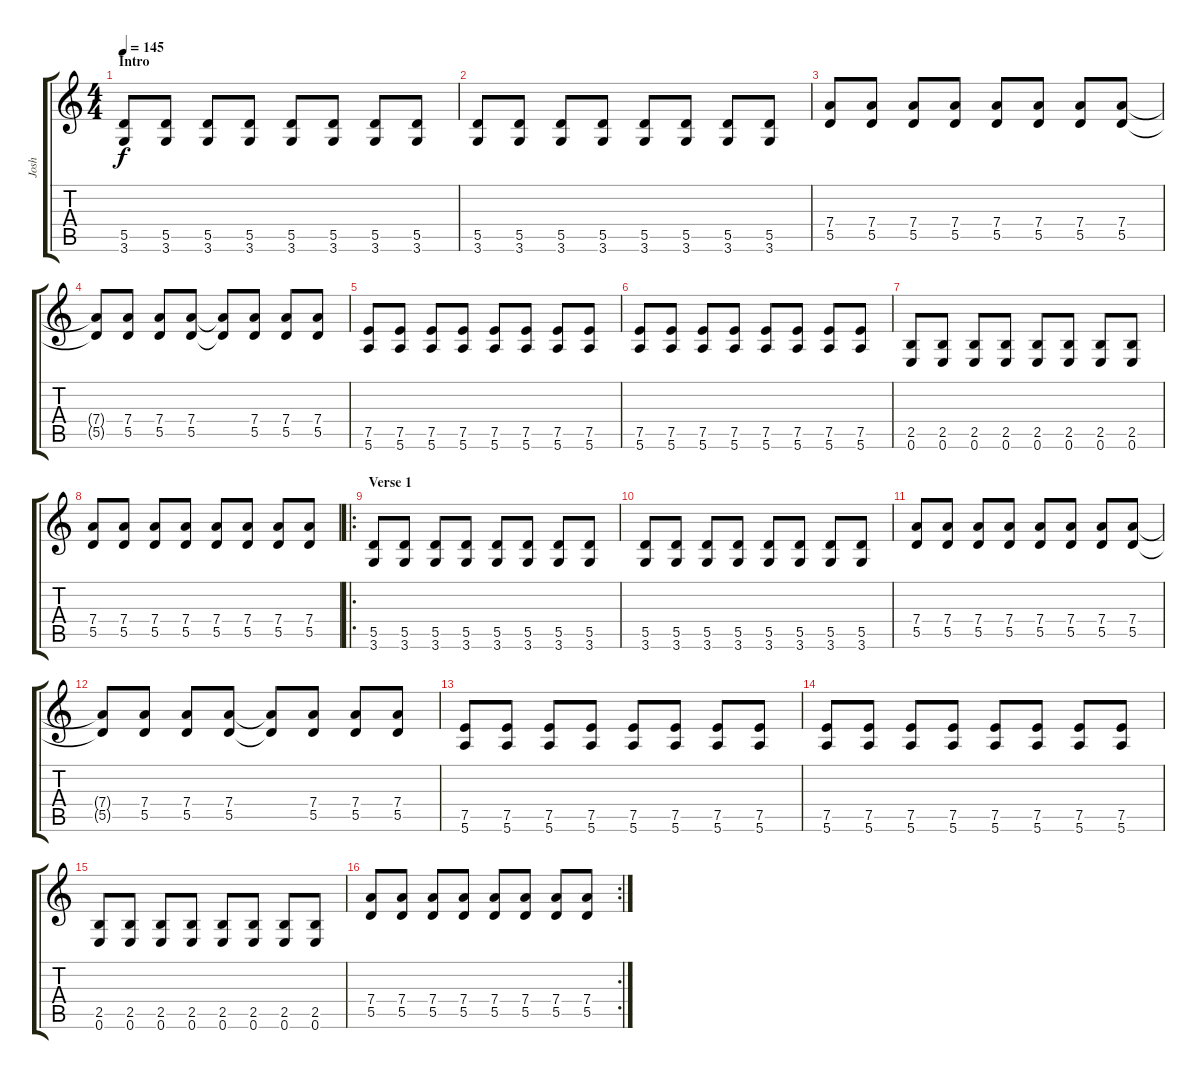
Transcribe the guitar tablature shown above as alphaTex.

\track ("Josh" "Josh") {instrument distortionguitar}
\staff {score tabs}
\tuning (E4 B3 G3 D3 A2 E2) {hide}
\ts (4 4)
\section ("" "Intro")
\tempo 145
\clef g2
\ks c
(5.5 3.6).8{dy f instrument distortionguitar} (5.5 3.6).8 (5.5 3.6).8 (5.5 3.6).8 (5.5 3.6).8 (5.5 3.6).8 (5.5 3.6).8 (5.5 3.6).8 |
(5.5 3.6).8 (5.5 3.6).8 (5.5 3.6).8 (5.5 3.6).8 (5.5 3.6).8 (5.5 3.6).8 (5.5 3.6).8 (5.5 3.6).8 |
(7.4 5.5).8 (7.4 5.5).8 (7.4 5.5).8 (7.4 5.5).8 (7.4 5.5).8 (7.4 5.5).8 (7.4 5.5).8 (7.4 5.5).8 |
(7.4{t} 5.5{t}).8 (7.4 5.5).8 (7.4 5.5).8 (7.4 5.5).8 (7.4{t} 5.5{t}).8 (7.4 5.5).8 (7.4 5.5).8 (7.4 5.5).8 |
(7.5 5.6).8 (7.5 5.6).8 (7.5 5.6).8 (7.5 5.6).8 (7.5 5.6).8 (7.5 5.6).8 (7.5 5.6).8 (7.5 5.6).8 |
(7.5 5.6).8 (7.5 5.6).8 (7.5 5.6).8 (7.5 5.6).8 (7.5 5.6).8 (7.5 5.6).8 (7.5 5.6).8 (7.5 5.6).8 |
(2.5 0.6).8 (2.5 0.6).8 (2.5 0.6).8 (2.5 0.6).8 (2.5 0.6).8 (2.5 0.6).8 (2.5 0.6).8 (2.5 0.6).8 |
\section ("" "")
(7.4 5.5).8 (7.4 5.5).8 (7.4 5.5).8 (7.4 5.5).8 (7.4 5.5).8 (7.4 5.5).8 (7.4 5.5).8 (7.4 5.5).8 |
\ro
\section ("" "Verse 1")
(5.5 3.6).8 (5.5 3.6).8 (5.5 3.6).8 (5.5 3.6).8 (5.5 3.6).8 (5.5 3.6).8 (5.5 3.6).8 (5.5 3.6).8 |
(5.5 3.6).8 (5.5 3.6).8 (5.5 3.6).8 (5.5 3.6).8 (5.5 3.6).8 (5.5 3.6).8 (5.5 3.6).8 (5.5 3.6).8 |
(7.4 5.5).8 (7.4 5.5).8 (7.4 5.5).8 (7.4 5.5).8 (7.4 5.5).8 (7.4 5.5).8 (7.4 5.5).8 (7.4 5.5).8 |
(7.4{t} 5.5{t}).8 (7.4 5.5).8 (7.4 5.5).8 (7.4 5.5).8 (7.4{t} 5.5{t}).8 (7.4 5.5).8 (7.4 5.5).8 (7.4 5.5).8 |
(7.5 5.6).8 (7.5 5.6).8 (7.5 5.6).8 (7.5 5.6).8 (7.5 5.6).8 (7.5 5.6).8 (7.5 5.6).8 (7.5 5.6).8 |
(7.5 5.6).8 (7.5 5.6).8 (7.5 5.6).8 (7.5 5.6).8 (7.5 5.6).8 (7.5 5.6).8 (7.5 5.6).8 (7.5 5.6).8 |
(2.5 0.6).8 (2.5 0.6).8 (2.5 0.6).8 (2.5 0.6).8 (2.5 0.6).8 (2.5 0.6).8 (2.5 0.6).8 (2.5 0.6).8 |
\rc 2
(7.4 5.5).8 (7.4 5.5).8 (7.4 5.5).8 (7.4 5.5).8 (7.4 5.5).8 (7.4 5.5).8 (7.4 5.5).8 (7.4 5.5).8
